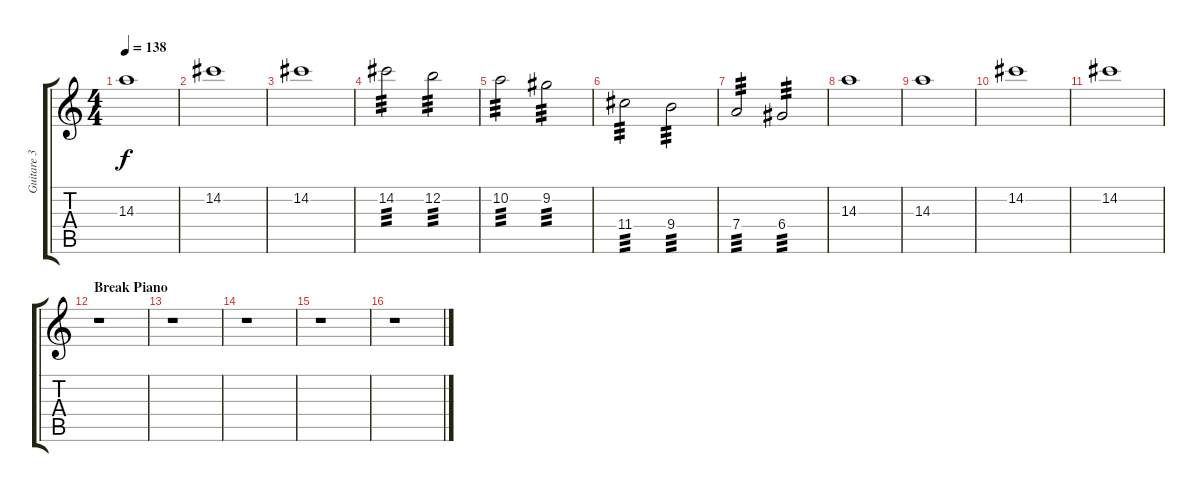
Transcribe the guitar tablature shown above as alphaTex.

\track ("Guitare 3" "Guitare 3") {instrument overdrivenguitar}
\staff {score tabs}
\tuning (E4 B3 G3 D3 A2 E2) {hide}
\ts (4 4)
\tempo 138
\clef g2
\ks c
14.3.1{dy f} |
14.2.1 |
14.2.1 |
14.2.2{tp 3} 12.2.2{tp 3} |
10.2.2{tp 3} 9.2.2{tp 3} |
11.4.2{tp 3} 9.4.2{tp 3} |
7.4.2{tp 3} 6.4.2{tp 3} |
14.3.1 |
14.3.1 |
14.2.1 |
14.2.1 |
\section ("" "Break Piano")
r.1 |
r.1 |
r.1 |
r.1 |
r.1
